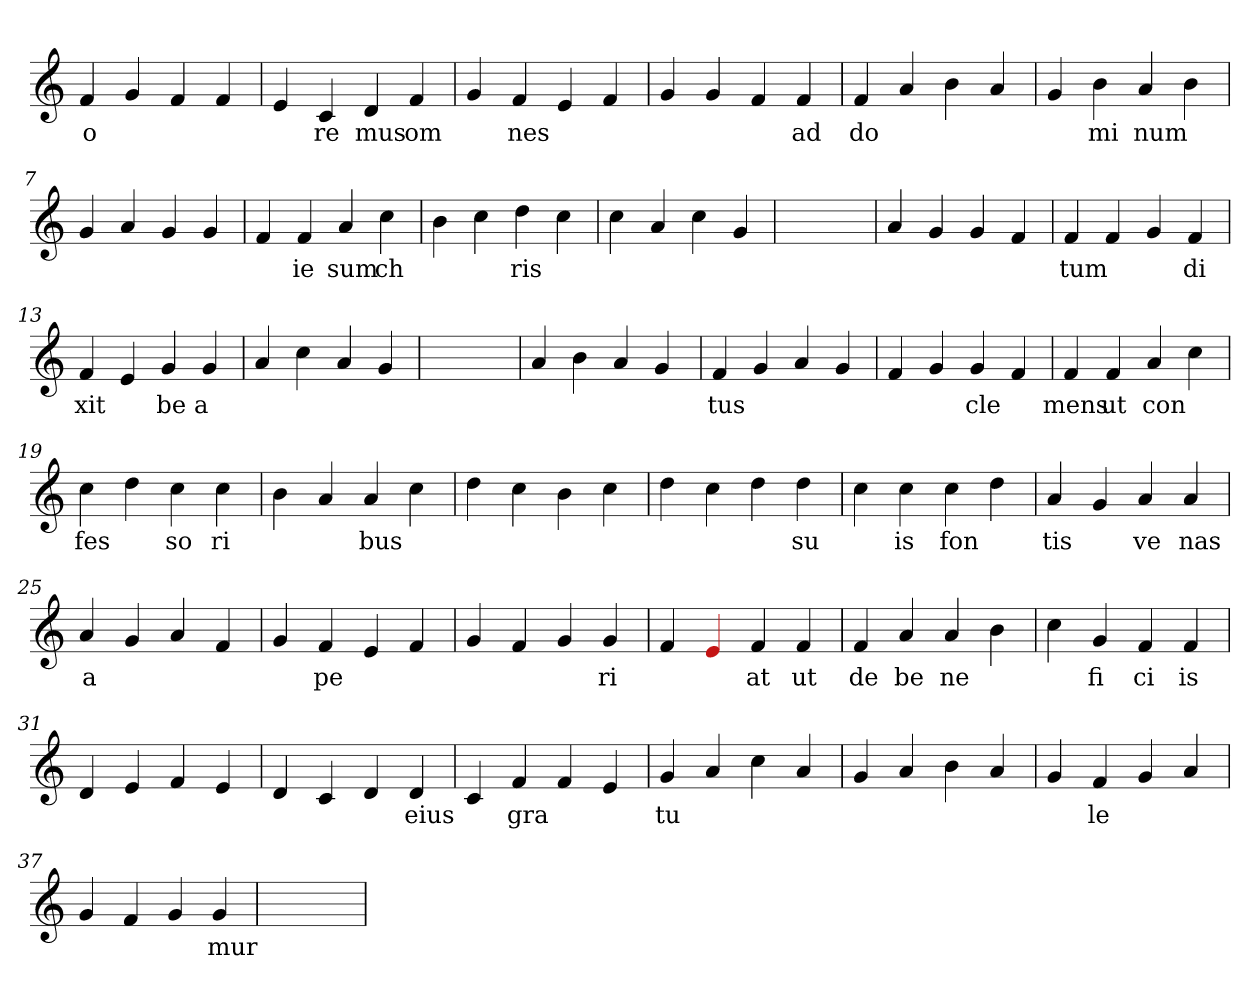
**kern	**text
*part1	*part1
*staff1	*staff1
*clefG2	*
=1	=1
4f	o
4g	.
4f	.
4f	.
=2	=2
4e	.
4c	re
4d	mus
4f	om
=3	=3
4g	.
4f	nes
4e	.
4f	.
=4	=4
4g	.
4g	.
4f	.
4f	ad
=5	=5
4f	do
4a	.
4b	.
4a	.
=6	=6
4g	.
4b	mi
4a	num
4b	.
=7	=7
4g	.
4a	.
4g	.
4g	.
=8	=8
4f	.
4f	ie
4a	sum
4cc	ch
=9	=9
4b	.
4cc	.
4dd	ris
4cc	.
=10	=10
4cc	.
4a	.
4cc	.
4g	.
=11	=11
1ryy	.
=11	=11
4a	.
4g	.
4g	.
4f	.
=12	=12
4f	tum
4f	.
4g	.
4f	di
=13	=13
4f	xit
4e	.
4g	be
4g	a
=14	=14
4a	.
4cc	.
4a	.
4g	.
=15	=15
1ryy	.
=15	=15
4a	.
4b	.
4a	.
4g	.
=16	=16
4f	tus
4g	.
4a	.
4g	.
=17	=17
4f	.
4g	.
4g	cle
4f	.
=18	=18
4f	mens
4f	ut
4a	con
4cc	.
=19	=19
4cc	fes
4dd	.
4cc	so
4cc	ri
=20	=20
4b	.
4a	.
4a	bus
4cc	.
=21	=21
4dd	.
4cc	.
4b	.
4cc	.
=22	=22
4dd	.
4cc	.
4dd	.
4dd	su
=23	=23
4cc	.
4cc	is
4cc	fon
4dd	.
=24	=24
4a	tis
4g	.
4a	ve
4a	nas
=25	=25
4a	a
4g	.
4a	.
4f	.
=26	=26
4g	.
4f	pe
4e	.
4f	.
=27	=27
4g	.
4f	.
4g	.
4g	ri
=28	=28
4f	.
4Re	.
4f	at
4f	ut
=29	=29
4f	de
4a	be
4a	ne
4b	.
=30	=30
4cc	.
4g	fi
4f	ci
4f	is
=31	=31
4d	.
4e	.
4f	.
4e	.
=32	=32
4d	.
4c	.
4d	.
4d	eius
=33	=33
4c	.
4f	gra
4f	.
4e	.
=34	=34
4g	tu
4a	.
4cc	.
4a	.
=35	=35
4g	.
4a	.
4b	.
4a	.
=36	=36
4g	.
4f	le
4g	.
4a	.
=37	=37
4g	.
4f	.
4g	.
4g	mur
=38	=38
1ryy	.
=	=
*-	*-
